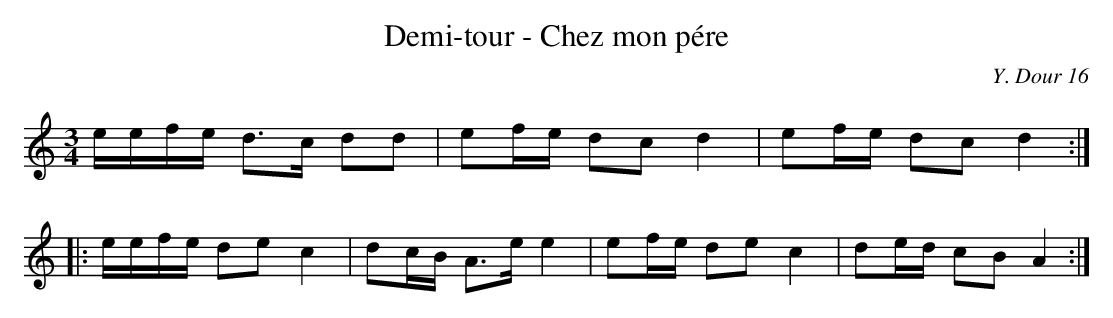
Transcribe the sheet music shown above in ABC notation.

X:1
T:Demi-tour - Chez mon pére
C:Y. Dour 16
M:3/4
L:1/16
K:C
eefe d3c d2d2|e2fe d2c2 d4|e2fe d2c2 d4:|
|:eefe d2e2 c4|d2cB A3e e4|e2fe d2e2 c4|d2ed c2B2 A4:|
